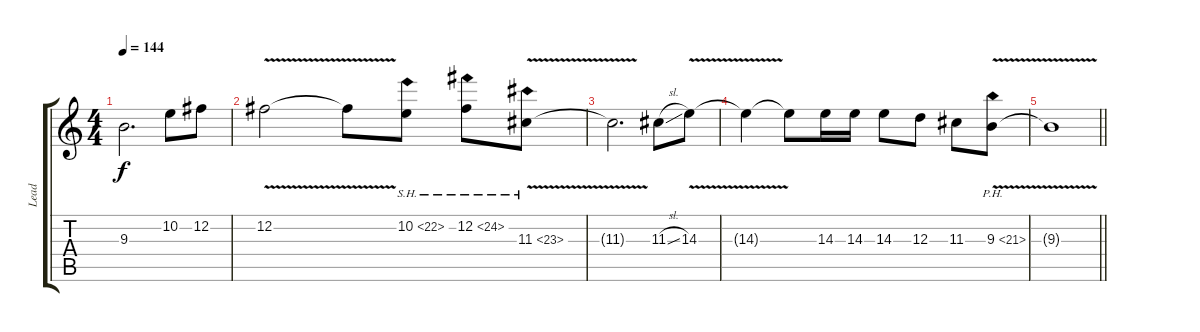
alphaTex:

\track ("Lead" "Lead") {instrument distortionguitar}
\staff {score tabs}
\tuning (B3 Gb3 D3 A2 E2 B1) {hide}
\ts (4 4)
\tempo 144
\clef g2
\ks c
9.3{t}.2{d dy f} 10.2.8 12.2.8 |
12.2{v}.2 12.2{t}.8 10.2{sh 12}.8 12.2{sh 12}.8 11.3{sh 12 v}.8 |
11.3{t}.2{d} 11.3{sl}.8 14.3{v}.8 |
14.3{t}.4 14.3{t}.8 14.3.16 14.3.16 14.3.8 12.3.8 11.3.8 9.3{ph 12 v}.8 |
\barLineRight lightlight
9.3{t}.1
